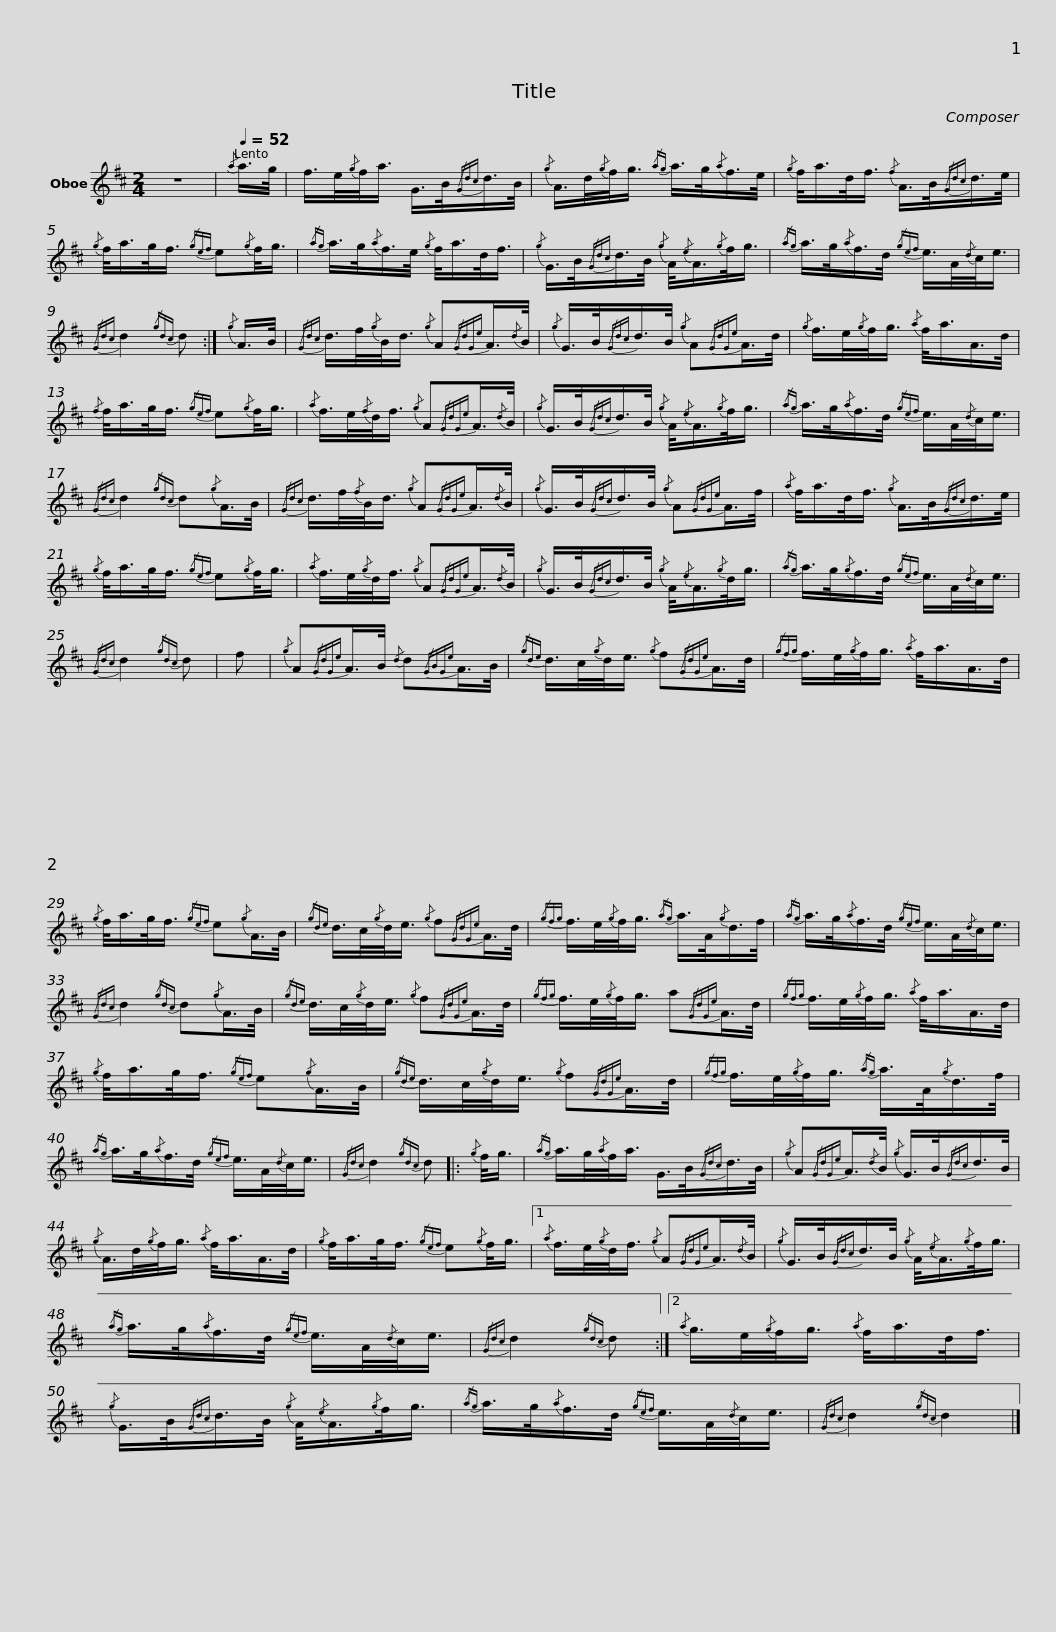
X:1
L:1/8
M:2/4
I:linebreak $
K:D
V:1 treble
V:1
 z4 |[Q:1/4=52]{/a} a/>g/ | f/>e/{/g}f/<a/ G/>B/{/Gdc}d/>B/ |{/g} A/>d/{/g}f/<g/{/ag} a/>g/{/a}f/>e/ |{/g} f/<a/d/<f/{/f} A/>B/{/Gdc}d/>e/ |$ %5
{/g} f/<a/g/<f/{/gef} e{/g}f/<g/ |{/ag} a/>g/{/a}f/>e/{/g} f/<a/d/<f/ |{/g} G/>B/{/Gdc}d/>B/{/g} A/4{/e}A3/4{/g}f/<g/ |${/ag} a/>g/{/a}f/>d/{/gef} e/>A/{/d}c/<e/ |{/Gdc} d2{/gdc} d :| %10
{/g} A/>B/ |{/Gdc} d/>f/{/g}B/<d/{/g} A{/GdGe}A3/4{/d}B/4 |${/g} G/>B/{/Gdc}d/>B/{/g} A{/GdGe}A/>d/ |{/g} f/>e/{/g}f/<g/{/a} f/<a/A/>d/ |{/f} f/<a/g/<f/{/gef} e{/g}f/<g/ |$ %15
{/a} f/>e/{/f}d/<f/{/g} A{/GdGe}A3/4{/d}B/4 |{/g} G/>B/{/Gdc}d/>B/{/g} A/4{/e}A3/4{/g}f/<g/ |{/ag} a/>g/{/a}f/>d/{/gef} e/>A/{/d}c/<e/ |${/Gdc} d2{/gdc} d{/g}A/>B/ |{/Gdc} d/>f/{/f}B/<d/{/g} A{/GdGe}A3/4{/d}B/4 | %20
{/g} G/>B/{/Gdc}d/>B/{/g} A{/GdGe}A/>f/ |${/a} f/<a/d/<f/{/g} A/>B/{/Gdc}d/>e/ |{/g} f/<a/g/<f/{/gef} e{/g}f/<g/ |{/a} f/>e/{/g}d/<f/{/g} A{/GdGe}A3/4{/d}B/4 |${/g} G/>B/{/Gdc}d/>B/{/g} A/4{/e}A3/4{/g}d/<g/ | %25
{/ag} a/>g/{/g}f/>d/{/gef} e/>A/{/d}c/<e/ |{/Gdc} d2{/gdc} d | f |${/g} A{/GdGe}A/>B/{/d} d{/GBGe}A/>B/ |{/gde} d/>c/{/g}d/<e/{/g} f{/GdGe}A/>d/ | %30
{/gfg} f/>e/{/g}f/<g/{/a} f/<a/A/>d/ |${/g} f/<a/g/<f/{/gef} e{/g}A/>B/ |{/gde} d/>c/{/g}d/<e/{/g} f{/GdGe}A/>d/ |{/gfg} f/>e/{/g}f/<g/{/ag} a/>A/{/g}d/>f/ |${/ag} a/>g/{/a}f/>d/{/gef} e/>A/{/d}c/<e/ | %35
{/Gdc} d2{/gdc} d{/g}A/>B/ |{/gde} d/>c/{/g}d/<e/{/g} f{/GdGe}A/>d/ |${/gfg} f/>e/{/g}f/<g/ a{/GdGe}A/>d/ |{/gfg} f/>e/{/g}f/<g/{/a} f/<a/A/>d/ |{/g} f/<a/g/<f/{/gef} e{/g}A/>B/ |$ %40
{/gde} d/>c/{/g}d/<e/{/g} f{/GdGe}A/>d/ |{/gfg} f/>e/{/g}f/<g/{/ag} a/>A/{/g}d/>f/ |{/ag} a/>g/{/a}f/>d/{/gef} e/>A/{/d}c/<e/ |${/Gdc} d2{/gdc} d |:{/g} f/<g/ | %45
{/ag} a/>g/{/a}f/<a/ G/>B/{/Gdc}d/>B/ |{/g} A{/GdGe}A3/4{/d}B/4{/g} G/>B/{/Gdc}d/>B/ |${/g} A/>d/{/g}f/<g/{/a} f/<a/A/>d/ |{/g} f/<a/g/<f/{/gef} e{/g}f/<g/ |1{/a} f/>e/{/g}d/<f/{/g} A{/GdGe}A3/4{/d}B/4 |$ %50
{/g} G/>B/{/Gdc}d/>B/{/g} A/4{/e}A3/4{/g}f/<g/ |{/ag} a/>g/{/a}f/>d/{/gef} e/>A/{/d}c/<e/ |{/Gdc} d2{/gdc} d :|2${/a} g/>e/{/g}f/<g/{/a} f/<a/d/<f/ |{/g} G/>B/{/Gdc}d/>B/{/g} A/4{/e}A3/4{/g}f/<g/ | %55
{/ag} a/>g/{/a}f/>d/{/gef} e/>A/{/d}c/<e/ |${/Gdc} d2{/gdc} d2 |] %57
